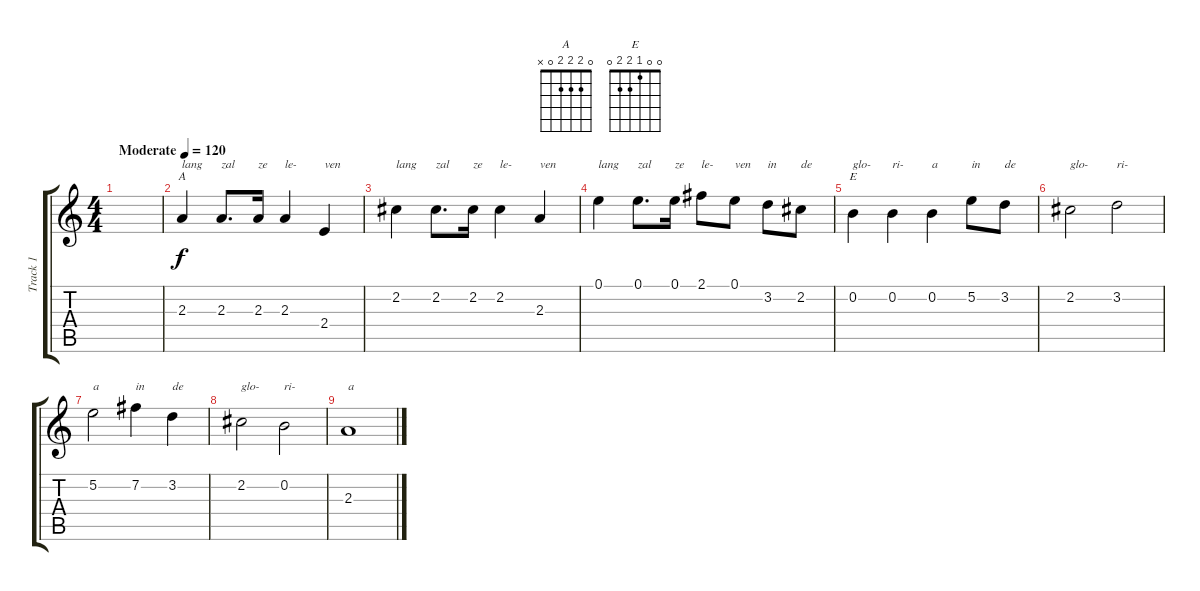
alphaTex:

\track ("Track 1" "Track 1") {instrument acousticguitarsteel}
\staff {score tabs}
\tuning (E4 B3 G3 D3 A2 E2) {hide}
\chord ("A" 0 2 2 2 0 x)
\chord ("E" 0 0 1 2 2 0)
\ts (4 4)
\tempo (120 "Moderate")
\clef g2
\ks c
|
2.3.4{ch "A" txt "lang"} 2.3.8{d txt "zal"} 2.3.16{txt "ze"} 2.3.4{txt "le-"} 2.4.4{txt "ven"} |
2.2.4{txt "lang"} 2.2.8{d txt "zal"} 2.2.16{txt "ze"} 2.2.4{txt "le-"} 2.3.4{txt "ven"} |
0.1.4{txt "lang"} 0.1.8{d txt "zal"} 0.1.16{txt "ze"} 2.1.8{txt "le-"} 0.1.8{txt "ven"} 3.2.8{txt "in"} 2.2.8{txt "de"} |
0.2.4{ch "E" txt "glo-"} 0.2.4{txt "ri-"} 0.2.4{txt "a"} 5.2.8{txt "in"} 3.2.8{txt "de"} |
2.2.2{txt "glo-"} 3.2.2{txt "ri-"} |
5.2.2{txt "a"} 7.2.4{txt "in"} 3.2.4{txt "de"} |
2.2.2{txt "glo-"} 0.2.2{txt "ri-"} |
2.3.1{txt "a"}
